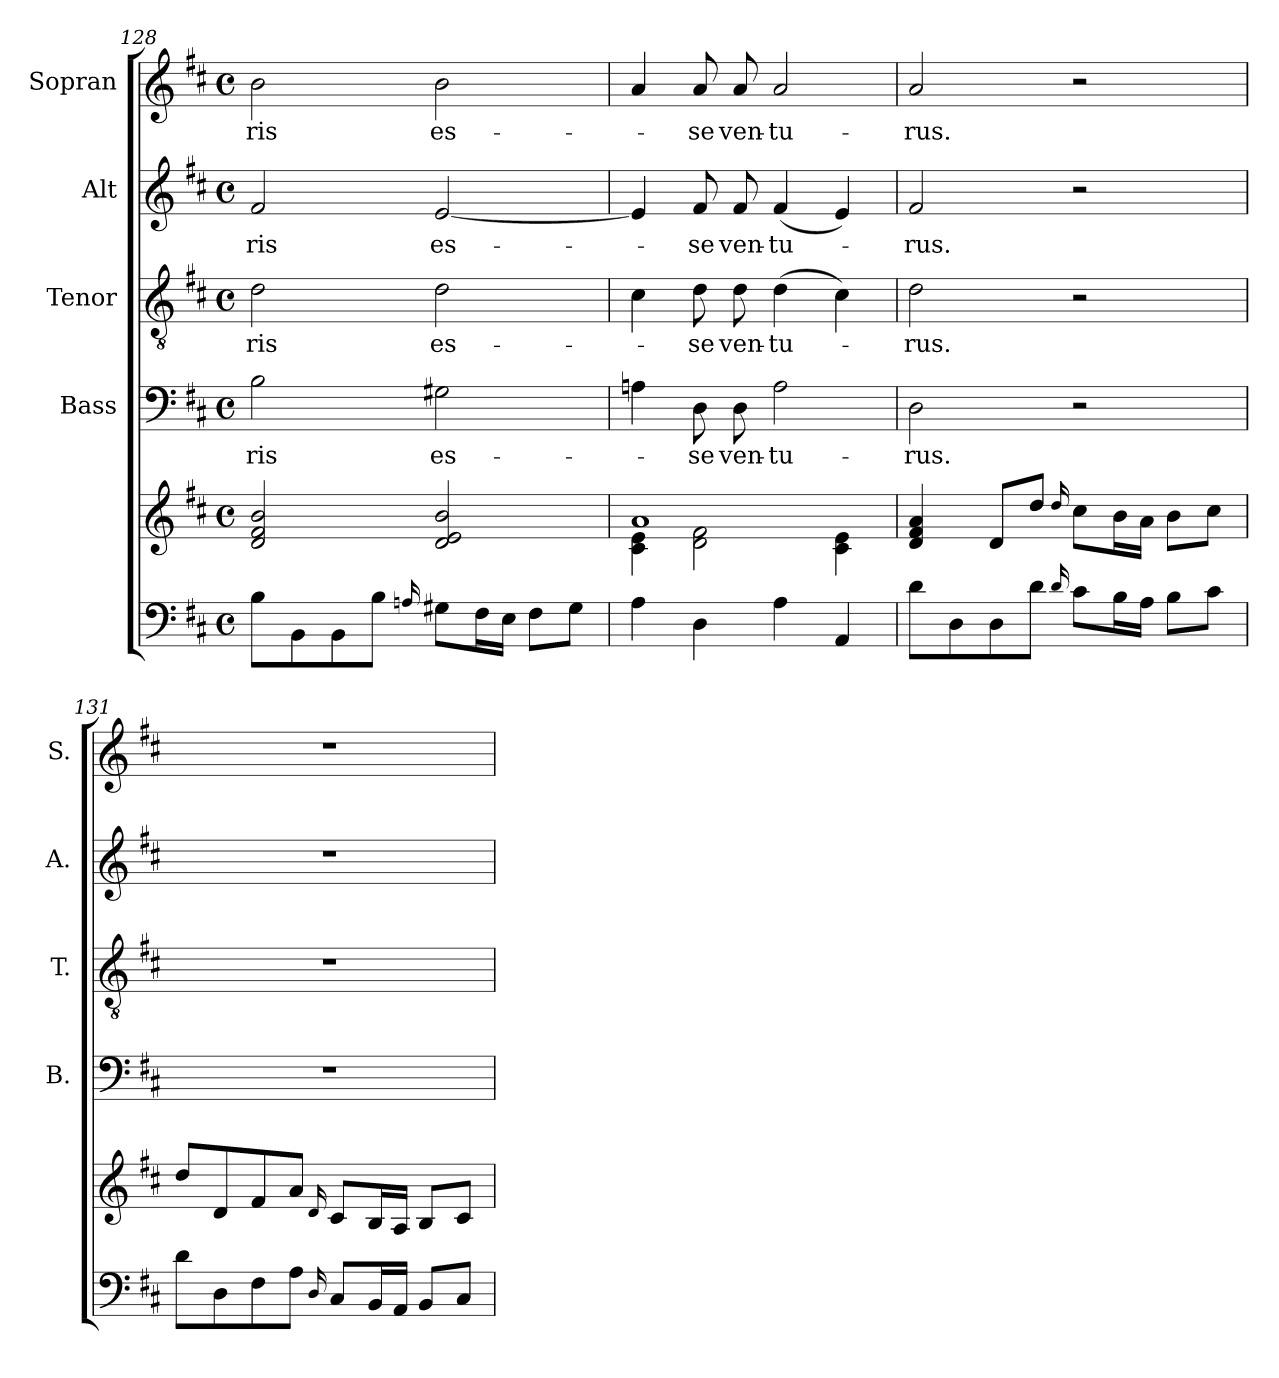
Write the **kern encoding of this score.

**kern	**kern	**kern	**text	**kern	**text	**kern	**text	**kern	**text
*part5	*part5	*part4	*part4	*part3	*part3	*part2	*part2	*part1	*part1
*staff6	*staff5	*staff4	*staff4	*staff3	*staff3	*staff2	*staff2	*staff1	*staff1
*	*	*I"Bass	*	*I"Tenor	*	*I"Alt	*	*I"Sopran	*
*	*	*I'B.	*	*I'T.	*	*I'A.	*	*I'S.	*
*clefF4	*clefG2	*clefF4	*	*clefGv2	*	*clefG2	*	*clefG2	*
*k[f#c#]	*k[f#c#]	*k[f#c#]	*	*k[f#c#]	*	*k[f#c#]	*	*k[f#c#]	*
*D:	*D:	*D:	*	*D:	*	*D:	*	*D:	*
*M4/4	*M4/4	*M4/4	*	*M4/4	*	*M4/4	*	*M4/4	*
*met(c)	*met(c)	*met(c)	*	*met(c)	*	*met(c)	*	*met(c)	*
=128	=128	=128	=128	=128	=128	=128	=128	=128	=128
!	!	!	!LO:LY:b	!	!LO:LY:b	!	!LO:LY:b	!	!LO:LY:b
8B\L	2d/ 2f#/ 2b/	2B\	-ris	2d\	-ris	2f#/	-ris	2b\	-ris
8BB\	.	.	.	.	.	.	.	.	.
8BB\	.	.	.	.	.	.	.	.	.
8B\J	.	.	.	.	.	.	.	.	.
16qqAn/	.	.	.	.	.	.	.	.	.
!	!	!	!LO:LY:b	!	!LO:LY:b	!	!LO:LY:b	!	!LO:LY:b
8G#X\L	2d/ 2e/ 2b/	2G#X\	es-	2d\	es-	[2e/	es-	2b\	es-
16F#\L	.	.	.	.	.	.	.	.	.
16E\JJ	.	.	.	.	.	.	.	.	.
8F#\L	.	.	.	.	.	.	.	.	.
8G#\J	.	.	.	.	.	.	.	.	.
=129	=129	=129	=129	=129	=129	=129	=129	=129	=129
*	*^	*	*	*	*	*	*	*	*
4A\	1a	4c#\ 4e\	4An\	.	4c#\	.	4e/]	.	4a/	.
!	!	!	!	!LO:LY:b	!	!LO:LY:b	!	!LO:LY:b	!	!LO:LY:b
4D\	.	2d\ 2f#\	8D\	-se	8d\	-se	8f#/	-se	8a/	-se
!	!	!	!	!LO:LY:b	!	!LO:LY:b	!	!LO:LY:b	!	!LO:LY:b
.	.	.	8D\	ven-	8d\	ven-	8f#/	ven-	8a/	ven-
!	!	!	!	!LO:LY:b	!	!LO:LY:b	!	!LO:LY:b	!	!LO:LY:b
4A\	.	.	2A\	-tu-	(>4d\	-tu-	(<4f#/	-tu-	2a/	-tu-
4AA/	.	4c#\ 4e\	.	.	4c#\)	.	4e/)	.	.	.
=130	=130	=130	=130	=130	=130	=130	=130	=130	=130	=130
!	!	!	!	!LO:LY:b	!	!LO:LY:b	!	!LO:LY:b	!	!LO:LY:b
*	*v	*v	*	*	*	*	*	*	*	*
8d\L	4d/ 4f#/ 4a/	2D\	-rus.	2d\	-rus.	2f#/	-rus.	2a/	-rus.
8D\	.	.	.	.	.	.	.	.	.
8D\	8d/L	.	.	.	.	.	.	.	.
8d\J	8dd/J	.	.	.	.	.	.	.	.
16qqd/	16qqdd/	.	.	.	.	.	.	.	.
8c#\L	8cc#\L	2r	.	2r	.	2r	.	2r	.
16B\L	16b\L	.	.	.	.	.	.	.	.
16A\JJ	16a\JJ	.	.	.	.	.	.	.	.
8B\L	8b\L	.	.	.	.	.	.	.	.
8c#\J	8cc#\J	.	.	.	.	.	.	.	.
!!LO:PB:g=z
=131	=131	=131	=131	=131	=131	=131	=131	=131	=131
8d\L	8dd/L	1r	.	1r	.	1r	.	1r	.
8D\	8d/	.	.	.	.	.	.	.	.
8F#\	8f#/	.	.	.	.	.	.	.	.
8A\J	8a/J	.	.	.	.	.	.	.	.
16qqD/	16qqd/	.	.	.	.	.	.	.	.
8C#/L	8c#/L	.	.	.	.	.	.	.	.
16BB/L	16B/L	.	.	.	.	.	.	.	.
16AA/JJ	16A/JJ	.	.	.	.	.	.	.	.
8BB/L	8B/L	.	.	.	.	.	.	.	.
8C#/J	8c#/J	.	.	.	.	.	.	.	.
=	=	=	=	=	=	=	=	=	=
*-	*-	*-	*-	*-	*-	*-	*-	*-	*-
